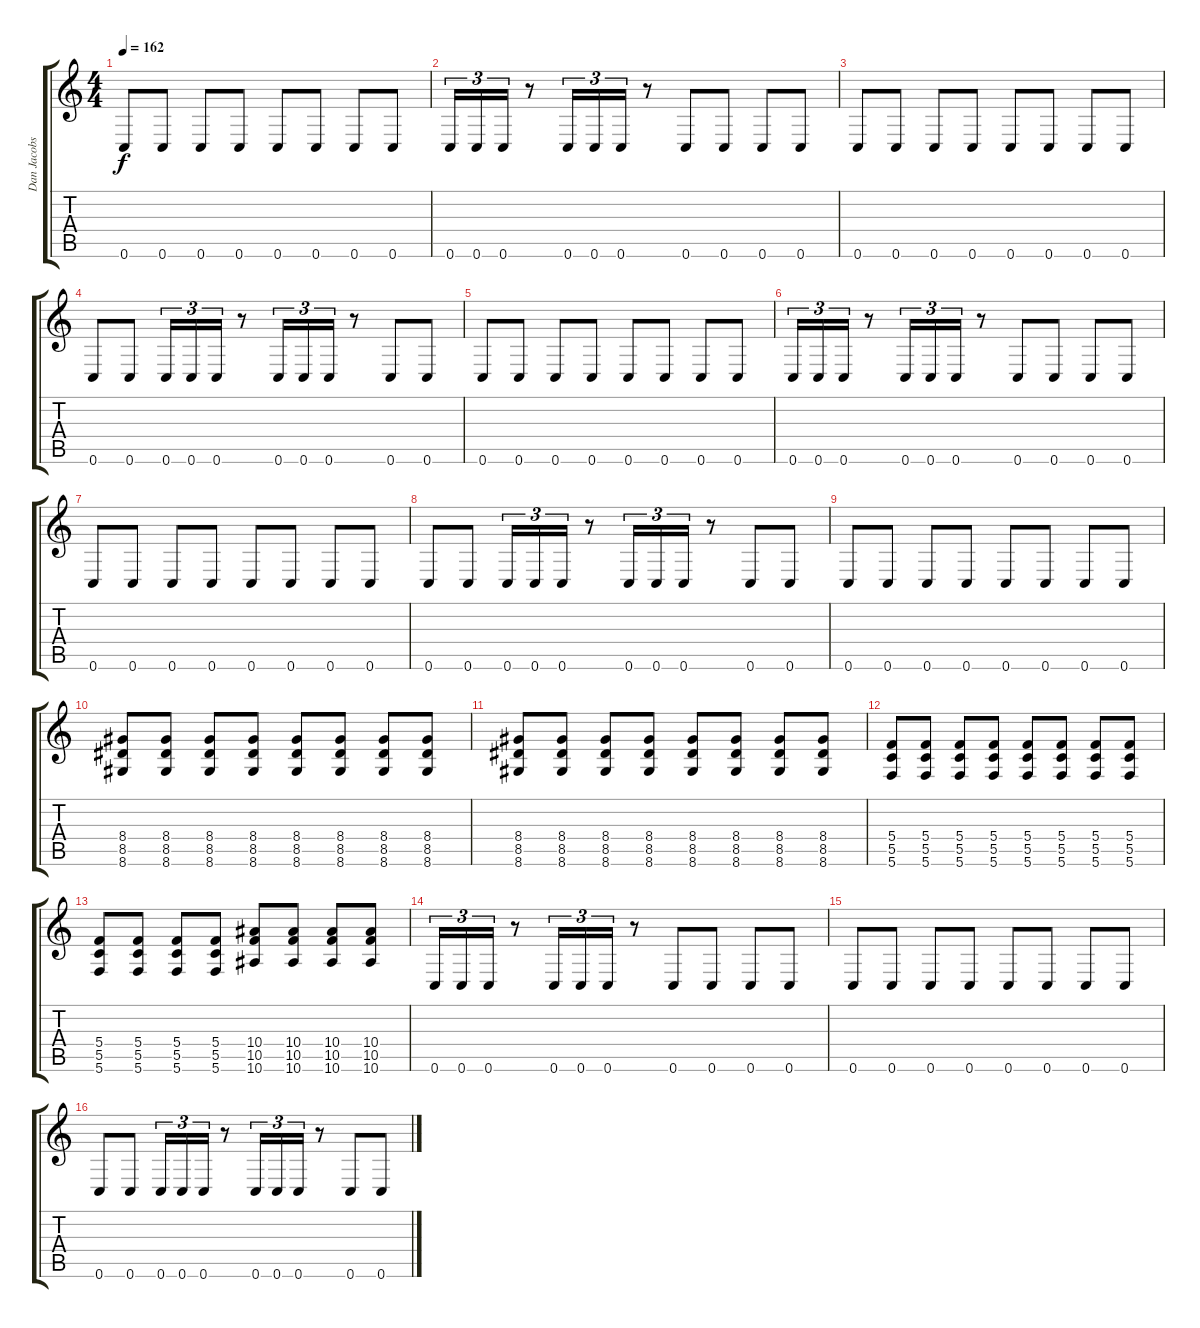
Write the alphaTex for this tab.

\track ("Dan Jacobs" "Dan Jacobs") {instrument distortionguitar}
\staff {score tabs}
\tuning (D4 A3 F3 C3 G2 C2) {hide}
\ts (4 4)
\tempo 162
\clef g2
\ks c
0.6.8{dy f} 0.6.8 0.6.8 0.6.8 0.6.8 0.6.8 0.6.8 0.6.8 |
0.6.16{tu (3 2)} 0.6.16{tu (3 2)} 0.6.16{tu (3 2)} r.8 0.6.16{tu (3 2)} 0.6.16{tu (3 2)} 0.6.16{tu (3 2)} r.8 0.6.8 0.6.8 0.6.8 0.6.8 |
0.6.8 0.6.8 0.6.8 0.6.8 0.6.8 0.6.8 0.6.8 0.6.8 |
0.6.8 0.6.8 0.6.16{tu (3 2)} 0.6.16{tu (3 2)} 0.6.16{tu (3 2)} r.8 0.6.16{tu (3 2)} 0.6.16{tu (3 2)} 0.6.16{tu (3 2)} r.8 0.6.8 0.6.8 |
0.6.8 0.6.8 0.6.8 0.6.8 0.6.8 0.6.8 0.6.8 0.6.8 |
0.6.16{tu (3 2)} 0.6.16{tu (3 2)} 0.6.16{tu (3 2)} r.8 0.6.16{tu (3 2)} 0.6.16{tu (3 2)} 0.6.16{tu (3 2)} r.8 0.6.8 0.6.8 0.6.8 0.6.8 |
0.6.8 0.6.8 0.6.8 0.6.8 0.6.8 0.6.8 0.6.8 0.6.8 |
0.6.8 0.6.8 0.6.16{tu (3 2)} 0.6.16{tu (3 2)} 0.6.16{tu (3 2)} r.8 0.6.16{tu (3 2)} 0.6.16{tu (3 2)} 0.6.16{tu (3 2)} r.8 0.6.8 0.6.8 |
0.6.8 0.6.8 0.6.8 0.6.8 0.6.8 0.6.8 0.6.8 0.6.8 |
(8.4 8.5 8.6).8 (8.4 8.5 8.6).8 (8.4 8.5 8.6).8 (8.4 8.5 8.6).8 (8.4 8.5 8.6).8 (8.4 8.5 8.6).8 (8.4 8.5 8.6).8 (8.4 8.5 8.6).8 |
(8.4 8.5 8.6).8 (8.4 8.5 8.6).8 (8.4 8.5 8.6).8 (8.4 8.5 8.6).8 (8.4 8.5 8.6).8 (8.4 8.5 8.6).8 (8.4 8.5 8.6).8 (8.4 8.5 8.6).8 |
(5.4 5.5 5.6).8 (5.4 5.5 5.6).8 (5.4 5.5 5.6).8 (5.4 5.5 5.6).8 (5.4 5.5 5.6).8 (5.4 5.5 5.6).8 (5.4 5.5 5.6).8 (5.4 5.5 5.6).8 |
(5.4 5.5 5.6).8 (5.4 5.5 5.6).8 (5.4 5.5 5.6).8 (5.4 5.5 5.6).8 (10.4 10.5 10.6).8 (10.4 10.5 10.6).8 (10.4 10.5 10.6).8 (10.4 10.5 10.6).8 |
0.6.16{tu (3 2)} 0.6.16{tu (3 2)} 0.6.16{tu (3 2)} r.8 0.6.16{tu (3 2)} 0.6.16{tu (3 2)} 0.6.16{tu (3 2)} r.8 0.6.8 0.6.8 0.6.8 0.6.8 |
0.6.8 0.6.8 0.6.8 0.6.8 0.6.8 0.6.8 0.6.8 0.6.8 |
0.6.8 0.6.8 0.6.16{tu (3 2)} 0.6.16{tu (3 2)} 0.6.16{tu (3 2)} r.8 0.6.16{tu (3 2)} 0.6.16{tu (3 2)} 0.6.16{tu (3 2)} r.8 0.6.8 0.6.8
